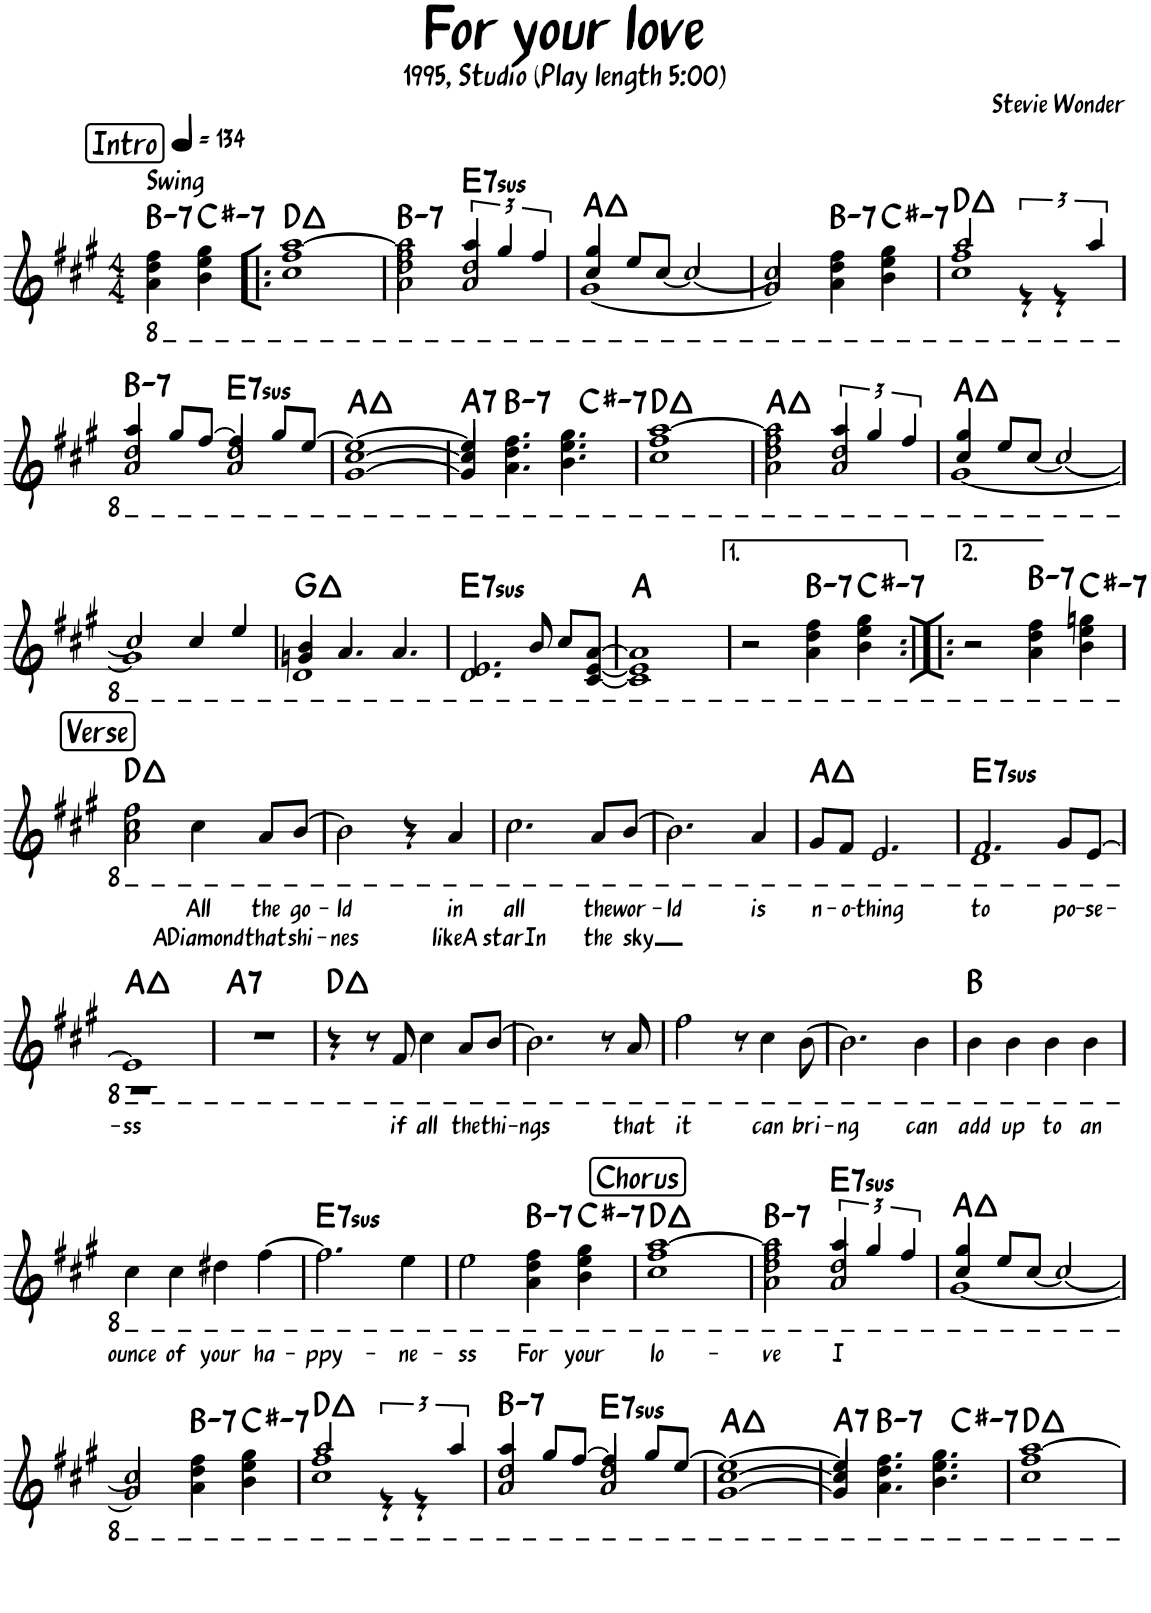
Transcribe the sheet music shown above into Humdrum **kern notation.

**kern	**text	**text	**harte
*part1	*part1	*part1	*part1
*staff1	*staff1	*staff1	*
*I"Piano	*	*	*
*I'Pno.	*	*	*
*clefG2	*	*	*
*k[f#c#g#]	*	*	*
*M4/4	*	*	*
*MM134	*	*	*
!!LO:REH:place=s1:a:B:rj:fs=14:t=Intro
=	=	=	=
!LO:TX:a:B:t=Swing	!	!	!
!	!	!	!LO:H:kt=7
4A\ 4d\ 4f#\	.	.	B:min7
!	!	!	!LO:H:kt=7
4B\ 4e\ 4g#\	.	.	C#:min7
=1!|:	=1!|:	=1!|:	=1!|:
1c# 1f# [1a	.	.	D:maj
=2	=2	=2	=2
*^	*	*	*
!	!	!	!	!LO:H:kt=7
2A\ 2d\ 2f#\ 2a\]	2ryy	.	.	B:min7
!	!	!	!	!LO:H:kt=7sus
2A/ 2d/	6a/	.	.	E:sus4(7)
.	6g#/	.	.	.
.	6f#/	.	.	.
=3	=3	=3	=3	=3
[<1G#	4c#/ 4g#/	.	.	A:maj
.	8e/L	.	.	.
.	[<8c#/J	.	.	.
.	2c#/_	.	.	.
=4	=4	=4	=4	=4
2G#/]	2c#/]	.	.	.
!	!	!	!	!LO:H:kt=7
4A\ 4d\ 4f#\	2ryy	.	.	B:min7
!	!	!	!	!LO:H:kt=7
4B\ 4e\ 4g#\	.	.	.	C#:min7
=5	=5	=5	=5	=5
1c# 1f#	2a/	.	.	D:maj
.	6r	.	.	.
.	6r	.	.	.
.	6a/	.	.	.
!!LO:LB:g=z	!!
=6	=6	=6	=6	=6
!	!	!	!	!LO:H:kt=7
2A/ 2d/	4a/	.	.	B:min7
.	8g#/L	.	.	.
.	[8f#/J	.	.	.
!	!	!	!	!LO:H:kt=7sus
2A/ 2d/	4f#/]	.	.	E:sus4(7)
.	8g#/L	.	.	.
.	[8e/J	.	.	.
=7	=7	=7	=7	=7
[1G# [1c#	1e_	.	.	A:maj
=8	=8	=8	=8	=8
!	!	!	!	!LO:H:kt=7
*	*^	*	*	*
4G#/] 4c#/]	4e/]	2.ryy	.	.	A:7
!	!	!	!	!	!LO:H:kt=7
4.A\ 4.d\ 4.f#\	2.ryy	.	.	.	B:min7
4.B\ 4.e\ 4.g#\	.	.	.	.	.
!	!	!	!	!	!LO:H:kt=7
.	.	4ryy	.	.	C#:min7
*v	*v	*v	*	*	*
=9	=9	=9	=9
1c# 1f# [1a	.	.	D:maj
=10	=10	=10	=10
*^	*	*	*
2A\ 2d\ 2f#\ 2a\]	2ryy	.	.	A:maj
2A/ 2d/	6a/	.	.	.
.	6g#/	.	.	.
.	6f#/	.	.	.
=11	=11	=11	=11	=11
[<1G#	4c#/ 4g#/	.	.	A:maj
.	8e/L	.	.	.
.	[<8c#/J	.	.	.
.	2c#/_	.	.	.
!!LO:LB:g=z	!!
=12	=12	=12	=12	=12
1G#]	2c#/]	.	.	.
.	4c#/	.	.	.
.	4e/	.	.	.
=13	=13	=13	=13	=13
1D	4Gn/ 4B/	.	.	G:maj
.	4.A/	.	.	.
.	4.A/	.	.	.
=14	=14	=14	=14	=14
!	!	!	!	!LO:H:kt=7sus
2.D/ 2.E/	8ryy	.	.	E:sus4(7)
.	8B/	.	.	.
8c#/L	4ryy	.	.	.
[8C#/ [8E/ [8A/J	.	.	.	.
*v	*v	*	*	*
=15	=15	=15	=15
1C#] 1E] 1A]	.	.	A:maj
=16	=16	=16	=16
2r	.	.	.
!	!	!	!LO:H:kt=7
4A\ 4d\ 4f#\	.	.	B:min7
!	!	!	!LO:H:kt=7
4B\ 4e\ 4g#\	.	.	C#:min7
=17:|!|:	=17:|!|:	=17:|!|:	=17:|!|:
2r	.	.	.
!	!	!	!LO:H:kt=7
4A\ 4d\ 4f#\	.	.	B:min7
!	!	!	!LO:H:kt=7
4B\ 4e\ 4gn\	.	.	C#:min7
!!LO:LB:g=z
!!LO:REH:place=s1:a:B:rj:fs=14:t=Verse
=18	=18	=18	=18
2A\ 2c#\ 2f#\	.	.	D:maj
!	!LO:LY:b	!LO:LY:b	!
4c#\	All	ADiamond	.
!	!LO:LY:b	!LO:LY:b	!
8A/L	the	that	.
!	!LO:LY:b	!LO:LY:b	!
[8B/J	go-	shi-	.
=19	=19	=19	=19
!	!LO:LY:b	!LO:LY:b	!
2B\]	-ld	-nes	.
4r	.	.	.
!	!LO:LY:b	!LO:LY:b	!
4A/	in	likeA	.
=20	=20	=20	=20
!	!LO:LY:b	!LO:LY:b	!
2.c#\	all	starIn	.
!	!LO:LY:b	!LO:LY:b	!
8A/L	the	the	.
!	!LO:LY:b	!LO:LY:b	!
[8B/J	wor-	sky	.
=21	=21	=21	=21
!	!LO:LY:b	!	!
2.B\]	-ld	.	.
!	!LO:LY:b	!	!
4A/	is	.	.
=22	=22	=22	=22
!	!LO:LY:b	!	!
8G#/L	n-	.	A:maj
!	!LO:LY:b	!	!
8F#/J	-o-	.	.
!	!LO:LY:b	!	!
2.E/	-thing	.	.
=23	=23	=23	=23
!	!LO:LY:b	!	!LO:H:kt=7sus
*^	*	*	*
2.F#/	1D	to	.	E:sus4(7)
!	!	!LO:LY:b	!	!
8G#/L	.	po-	.	.
!	!	!LO:LY:b	!	!
[8E/J	.	-se-	.	.
!!LO:LB:g=z	!!
=24	=24	=24	=24	=24
!	!	!LO:LY:b	!	!
1E]	1r	-ss	.	A:maj
=25	=25	=25	=25	=25
!	!	!	!	!LO:H:kt=7
*v	*v	*	*	*
1r	.	.	A:7
=26	=26	=26	=26
4r	.	.	D:maj
8r	.	.	.
!	!LO:LY:b	!	!
8F#/	if	.	.
!	!LO:LY:b	!	!
4c#\	all	.	.
!	!LO:LY:b	!	!
8A/L	the	.	.
!	!LO:LY:b	!	!
[8B/J	thi-	.	.
=27	=27	=27	=27
!	!LO:LY:b	!	!
2.B\]	-ngs	.	.
8r	.	.	.
!	!LO:LY:b	!	!
8A/	that	.	.
=28	=28	=28	=28
!	!LO:LY:b	!	!
2f#\	it	.	.
8r	.	.	.
!	!LO:LY:b	!	!
4c#\	can	.	.
!	!LO:LY:b	!	!
[8B\	bri-	.	.
=29	=29	=29	=29
!	!LO:LY:b	!	!
2.B\]	-ng	.	.
!	!LO:LY:b	!	!
4B\	can	.	.
=30	=30	=30	=30
!	!LO:LY:b	!	!
4B\	add	.	B:maj
!	!LO:LY:b	!	!
4B\	up	.	.
!	!LO:LY:b	!	!
4B\	to	.	.
!	!LO:LY:b	!	!
4B\	an	.	.
!!LO:LB:g=z
=31	=31	=31	=31
!	!LO:LY:b	!	!
4c#\	ounce	.	.
!	!LO:LY:b	!	!
4c#\	of	.	.
!	!LO:LY:b	!	!
4d#X\	your	.	.
!	!LO:LY:b	!	!
[4f#\	ha-	.	.
=32	=32	=32	=32
!	!LO:LY:b	!	!LO:H:kt=7sus
2.f#\]	-ppy-	.	E:sus4(7)
!	!LO:LY:b	!	!
4e\	-ne-	.	.
=33	=33	=33	=33
!	!LO:LY:b	!	!
2e\	-ss	.	.
!	!LO:LY:b	!	!LO:H:kt=7
4A\ 4d\ 4f#\	For	.	B:min7
!	!LO:LY:b	!	!LO:H:kt=7
4B\ 4e\ 4g#\	your	.	C#:min7
!!LO:REH:place=s1:a:B:rj:fs=14:t=Chorus
=34	=34	=34	=34
!	!LO:LY:b	!	!
1c# 1f# [1a	lo-	.	D:maj
=35	=35	=35	=35
!	!LO:LY:b	!	!LO:H:kt=7
*^	*	*	*
2A\ 2d\ 2f#\ 2a\]	2ryy	-ve	.	B:min7
!	!	!LO:LY:b	!	!LO:H:kt=7sus
2A/ 2d/	6a/	I	.	E:sus4(7)
.	6g#/	.	.	.
.	6f#/	.	.	.
=36	=36	=36	=36	=36
[<1G#	4c#/ 4g#/	.	.	A:maj
.	8e/L	.	.	.
.	[<8c#/J	.	.	.
.	2c#/_	.	.	.
!!LO:LB:g=z	!!
=37	=37	=37	=37	=37
2G#/]	2c#/]	.	.	.
!	!	!	!	!LO:H:kt=7
4A\ 4d\ 4f#\	2ryy	.	.	B:min7
!	!	!	!	!LO:H:kt=7
4B\ 4e\ 4g#\	.	.	.	C#:min7
=38	=38	=38	=38	=38
1c# 1f#	2a/	.	.	D:maj
.	6r	.	.	.
.	6r	.	.	.
.	6a/	.	.	.
=39	=39	=39	=39	=39
!	!	!	!	!LO:H:kt=7
2A/ 2d/	4a/	.	.	B:min7
.	8g#/L	.	.	.
.	[8f#/J	.	.	.
!	!	!	!	!LO:H:kt=7sus
2A/ 2d/	4f#/]	.	.	E:sus4(7)
.	8g#/L	.	.	.
.	[8e/J	.	.	.
=40	=40	=40	=40	=40
[1G# [1c#	1e_	.	.	A:maj
=41	=41	=41	=41	=41
!	!	!	!	!LO:H:kt=7
*	*^	*	*	*
4G#/] 4c#/]	4e/]	2.ryy	.	.	A:7
!	!	!	!	!	!LO:H:kt=7
4.A\ 4.d\ 4.f#\	2.ryy	.	.	.	B:min7
4.B\ 4.e\ 4.g#\	.	.	.	.	.
!	!	!	!	!	!LO:H:kt=7
.	.	4ryy	.	.	C#:min7
*v	*v	*v	*	*	*
=42	=42	=42	=42
1c# 1f# [1a	.	.	D:maj
=	=	=	=
*-	*-	*-	*-
